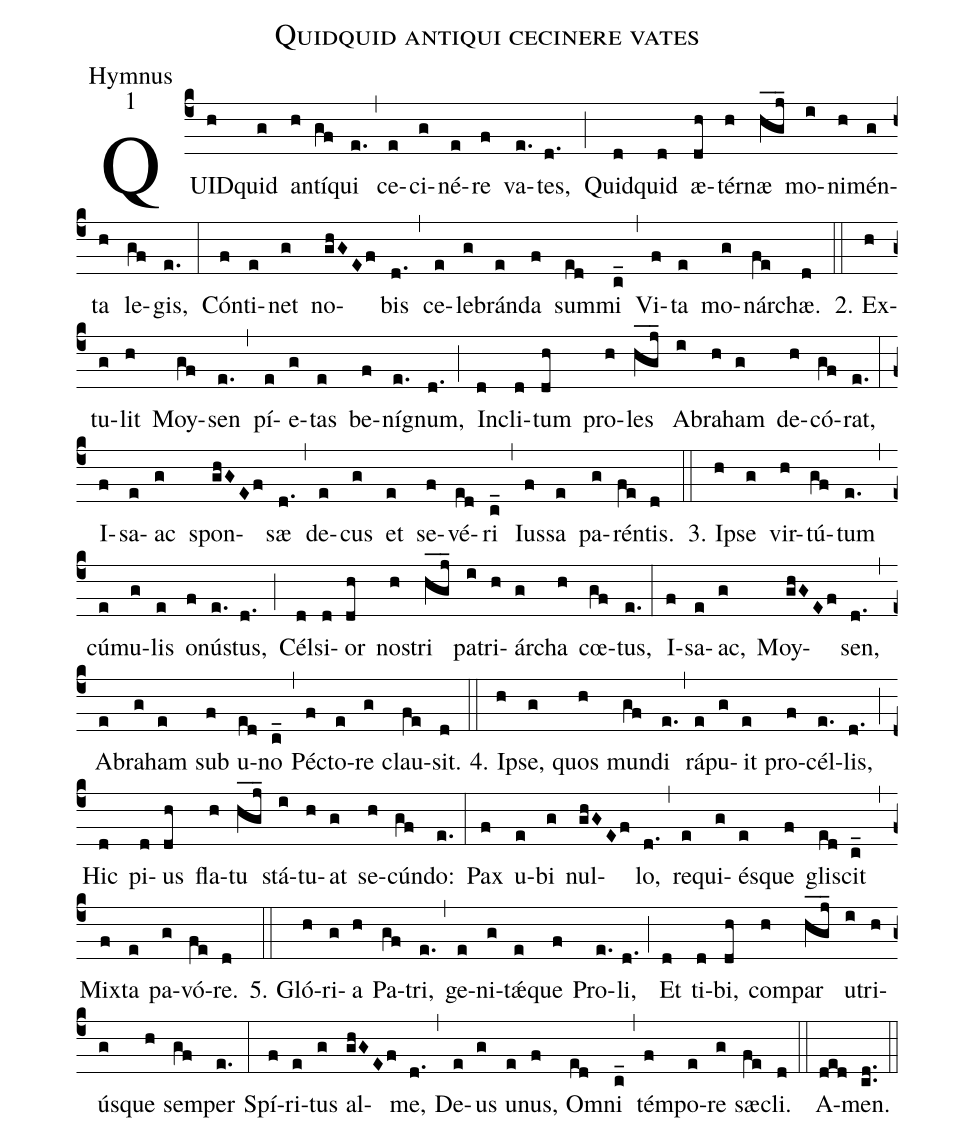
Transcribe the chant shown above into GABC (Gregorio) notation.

name:Quidquid antiqui cecinere vates;
office-part:Hymnus;
mode:1;
%%
(c4)QUID(h)quid(g) an(h)tí(gf)qui(e.) (,) ce(e)ci(g)né(e)re(f) va(e.)tes,(d.) (;)
Quid(d)quid(d) æ(dh)tér(h)næ(hgj___) mo(i)ni(h)mén(g)ta(h) le(gf)gis,(e.) (:)
Cón(f)ti(e)net(g) no(ghGEf)bis(d.) (,) ce(e)le(g)brán(e)da(f) sum(ed)mi(c_) (,)
Vi(f)ta(e) mo(g)nár(fe)chæ.(d) (::)

2. Ex(h)tu(g)lit(h) Moy(gf)sen(e.) (,) pí(e)e(g)tas(e) be(f)ní(e.)gnum,(d.) (;)
In(d)cli(d)tum(dh) pro(h)les(hgj___) A(i)bra(h)ham(g) de(h)có(gf)rat,(e.) (:)
I(f)sa(e)ac(g) spon(ghGEf)sæ(d.) (,) de(e)cus(g) et(e) se(f)vé(ed)ri(c_) (,)
Ius(f)sa(e) pa(g)rén(fe)tis.(d) (::)

3. I(h)pse(g) vir(h)tú(gf)tum(e.) (,) cú(e)mu(g)lis(e) o(f)nú(e.)stus,(d.) (;)
Cél(d)si(d)or(dh) no(h)stri(hgj___) pa(i)tri(h)ár(g)cha(h) cœ(gf)tus,(e.) (:)
I(f)sa(e)ac,(g) Moy(ghGEf)sen,(d.) (,) A(e)bra(g)ham(e) sub(f) u(ed)no(c_) (,)
Pé(f)cto(e)re(g) clau(fe)sit.(d)  (::)

4. I(h)pse,(g) quos(h) mun(gf)di(e.) (,) rá(e)pu(g)it(e) pro(f)cél(e.)lis,(d.) (;)
Hic(d) pi(d)us(dh) fla(h)tu(hgj___) stá(i)tu(h)at(g) se(h)cún(gf)do:(e.) (:)
Pax(f) u(e)bi(g) nul(ghGEf)lo,(d.) (,) re(e)qui(g)és(e)que(f) gli(ed)scit(c_) (,)
Mix(f)ta(e) pa(g)vó(fe)re.(d) (::)

5. Gló(h)ri(g)a(h) Pa(gf)tri,(e.) (,) ge(e)ni(g)tǽ(e)que(f) Pro(e.)li,(d.) (;)
Et(d) ti(d)bi,(dh) com(h)par(hgj___) u(i)tri(h)ús(g)que(h) sem(gf)per(e.) (:)
Spí(f)ri(e)tus(g) al(ghGEf)me,(d.) (,) De(e)us(g) u(e)nus,(f)
Om(ed)ni(c_) (,) tém(f)po(e)re(g) sæ(fe)cli.(d) (::)
A(ded)men.(cd..) (::)
